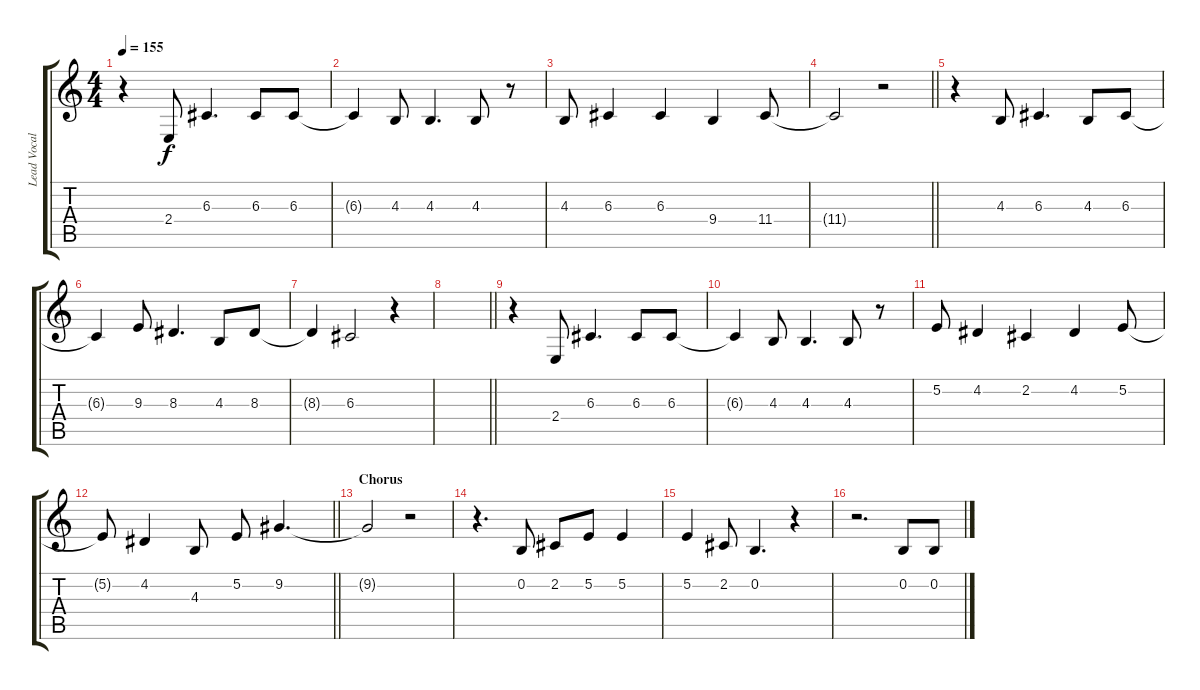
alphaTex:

\track ("Lead Vocal" "Lead Vocal") {instrument sopranosax}
\staff {score tabs}
\tuning (E4 B3 G3 D3 A2 E2) {hide}
\ts (4 4)
\tempo 155
\clef g2
\ks c
r.4{dy f} 2.4.8 6.3.4{d} 6.3.8 6.3.8 |
6.3{t}.4 4.3.8 4.3.4{d} 4.3.8 r.8 |
4.3.8 6.3.4 6.3.4 9.4.4 11.4.8 |
\barLineRight lightlight
11.4{t}.2 r.2 |
r.4 4.3.8 6.3.4{d} 4.3.8 6.3.8 |
6.3{t}.4 9.3.8 8.3.4{d} 4.3.8 8.3.8 |
8.3{t}.4 6.3.2 r.4 |
\barLineRight lightlight
|
r.4 2.4.8 6.3.4{d} 6.3.8 6.3.8 |
6.3{t}.4 4.3.8 4.3.4{d} 4.3.8 r.8 |
5.2.8 4.2.4 2.2.4 4.2.4 5.2.8 |
\barLineRight lightlight
5.2{t}.8 4.2.4 4.3.8 5.2.8 9.2.4{d} |
\section ("" "Chorus")
9.2{t}.2 r.2 |
r.4{d} 0.2.8 2.2.8 5.2.8 5.2.4 |
5.2.4 2.2.8 0.2.4{d} r.4 |
r.2{d} 0.2.8 0.2.8
